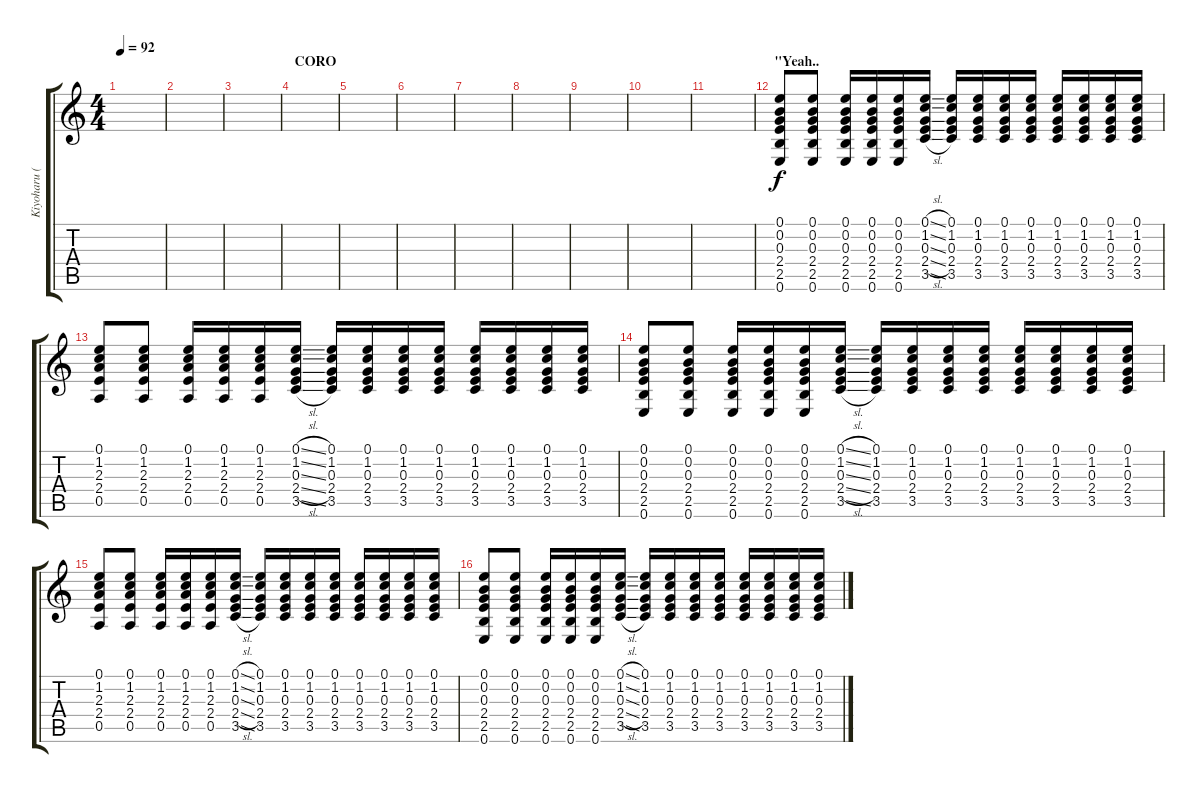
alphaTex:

\track ("Kiyoharu (Distortion)" "Kiyoharu (") {instrument distortionguitar}
\staff {score tabs}
\tuning (E4 B3 G3 D3 A2 E2) {hide}
\ts (4 4)
\tempo 92
\clef g2
\ks c
|
|
|
\section ("" "CORO")
|
|
|
|
|
|
|
|
\section ("" "\"Yeah..")
(0.1 0.2 0.3 2.4 2.5 0.6).8 (0.1 0.2 0.3 2.4 2.5 0.6).8 (0.1 0.2 0.3 2.4 2.5 0.6).16 (0.1 0.2 0.3 2.4 2.5 0.6).16 (0.1 0.2 0.3 2.4 2.5 0.6).16 (0.1{sl} 1.2{sl} 0.3{sl} 2.4{sl} 3.5{sl}).16 (0.1 1.2 0.3 2.4 3.5).16 (0.1 1.2 0.3 2.4 3.5).16 (0.1 1.2 0.3 2.4 3.5).16 (0.1 1.2 0.3 2.4 3.5).16 (0.1 1.2 0.3 2.4 3.5).16 (0.1 1.2 0.3 2.4 3.5).16 (0.1 1.2 0.3 2.4 3.5).16 (0.1 1.2 0.3 2.4 3.5).16 |
(0.1 1.2 2.3 2.4 0.5).8 (0.1 1.2 2.3 2.4 0.5).8 (0.1 1.2 2.3 2.4 0.5).16 (0.1 1.2 2.3 2.4 0.5).16 (0.1 1.2 2.3 2.4 0.5).16 (0.1{sl} 1.2{sl} 0.3{sl} 2.4{sl} 3.5{sl}).16 (0.1 1.2 0.3 2.4 3.5).16 (0.1 1.2 0.3 2.4 3.5).16 (0.1 1.2 0.3 2.4 3.5).16 (0.1 1.2 0.3 2.4 3.5).16 (0.1 1.2 0.3 2.4 3.5).16 (0.1 1.2 0.3 2.4 3.5).16 (0.1 1.2 0.3 2.4 3.5).16 (0.1 1.2 0.3 2.4 3.5).16 |
(0.1 0.2 0.3 2.4 2.5 0.6).8 (0.1 0.2 0.3 2.4 2.5 0.6).8 (0.1 0.2 0.3 2.4 2.5 0.6).16 (0.1 0.2 0.3 2.4 2.5 0.6).16 (0.1 0.2 0.3 2.4 2.5 0.6).16 (0.1{sl} 1.2{sl} 0.3{sl} 2.4{sl} 3.5{sl}).16 (0.1 1.2 0.3 2.4 3.5).16 (0.1 1.2 0.3 2.4 3.5).16 (0.1 1.2 0.3 2.4 3.5).16 (0.1 1.2 0.3 2.4 3.5).16 (0.1 1.2 0.3 2.4 3.5).16 (0.1 1.2 0.3 2.4 3.5).16 (0.1 1.2 0.3 2.4 3.5).16 (0.1 1.2 0.3 2.4 3.5).16 |
(0.1 1.2 2.3 2.4 0.5).8 (0.1 1.2 2.3 2.4 0.5).8 (0.1 1.2 2.3 2.4 0.5).16 (0.1 1.2 2.3 2.4 0.5).16 (0.1 1.2 2.3 2.4 0.5).16 (0.1{sl} 1.2{sl} 0.3{sl} 2.4{sl} 3.5{sl}).16 (0.1 1.2 0.3 2.4 3.5).16 (0.1 1.2 0.3 2.4 3.5).16 (0.1 1.2 0.3 2.4 3.5).16 (0.1 1.2 0.3 2.4 3.5).16 (0.1 1.2 0.3 2.4 3.5).16 (0.1 1.2 0.3 2.4 3.5).16 (0.1 1.2 0.3 2.4 3.5).16 (0.1 1.2 0.3 2.4 3.5).16 |
(0.1 0.2 0.3 2.4 2.5 0.6).8 (0.1 0.2 0.3 2.4 2.5 0.6).8 (0.1 0.2 0.3 2.4 2.5 0.6).16 (0.1 0.2 0.3 2.4 2.5 0.6).16 (0.1 0.2 0.3 2.4 2.5 0.6).16 (0.1{sl} 1.2{sl} 0.3{sl} 2.4{sl} 3.5{sl}).16 (0.1 1.2 0.3 2.4 3.5).16 (0.1 1.2 0.3 2.4 3.5).16 (0.1 1.2 0.3 2.4 3.5).16 (0.1 1.2 0.3 2.4 3.5).16 (0.1 1.2 0.3 2.4 3.5).16 (0.1 1.2 0.3 2.4 3.5).16 (0.1 1.2 0.3 2.4 3.5).16 (0.1 1.2 0.3 2.4 3.5).16
